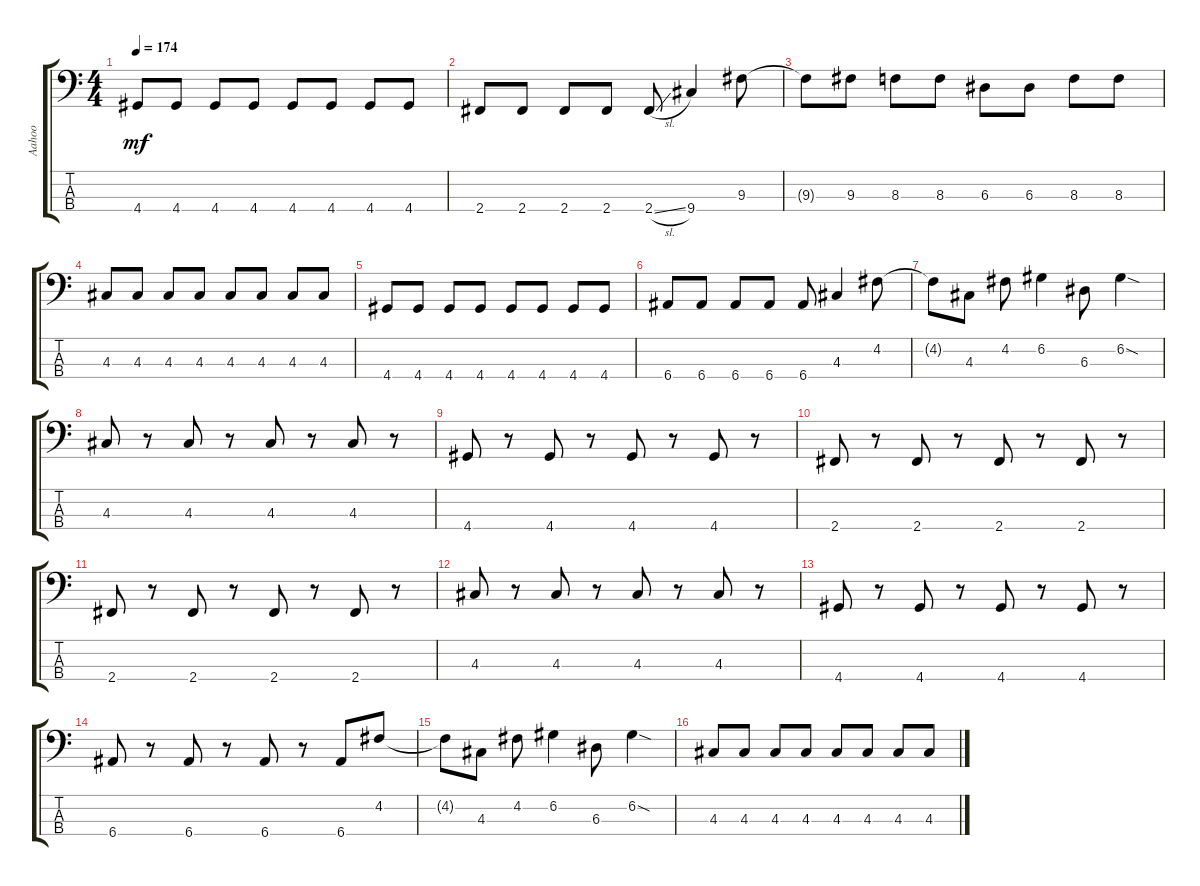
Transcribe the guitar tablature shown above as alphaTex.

\track ("Aahoo" "Aahoo") {instrument electricbassfinger}
\staff {score tabs}
\tuning (G2 D2 A1 E1) {hide}
\ts (4 4)
\tempo 174
\clef f4
\ks c
4.4.8{dy mf} 4.4.8 4.4.8 4.4.8 4.4.8 4.4.8 4.4.8 4.4.8 |
2.4.8 2.4.8 2.4.8 2.4.8 2.4{sl}.8 9.4.4 9.3.8 |
9.3{t}.8 9.3.8 8.3.8 8.3.8 6.3.8 6.3.8 8.3.8 8.3.8 |
4.3.8 4.3.8 4.3.8 4.3.8 4.3.8 4.3.8 4.3.8 4.3.8 |
4.4.8 4.4.8 4.4.8 4.4.8 4.4.8 4.4.8 4.4.8 4.4.8 |
6.4.8 6.4.8 6.4.8 6.4.8 6.4.8 4.3.4 4.2.8 |
4.2{t}.8 4.3.8 4.2.8 6.2.4 6.3.8 6.2{sod}.4 |
4.3.8 r.8 4.3.8 r.8 4.3.8 r.8 4.3.8 r.8 |
4.4.8 r.8 4.4.8 r.8 4.4.8 r.8 4.4.8 r.8 |
2.4.8 r.8 2.4.8 r.8 2.4.8 r.8 2.4.8 r.8 |
2.4.8 r.8 2.4.8 r.8 2.4.8 r.8 2.4.8 r.8 |
4.3.8 r.8 4.3.8 r.8 4.3.8 r.8 4.3.8 r.8 |
4.4.8 r.8 4.4.8 r.8 4.4.8 r.8 4.4.8 r.8 |
6.4.8 r.8 6.4.8 r.8 6.4.8 r.8 6.4.8 4.2.8 |
4.2{t}.8 4.3.8 4.2.8 6.2.4 6.3.8 6.2{sod}.4 |
4.3.8 4.3.8 4.3.8 4.3.8 4.3.8 4.3.8 4.3.8 4.3.8
